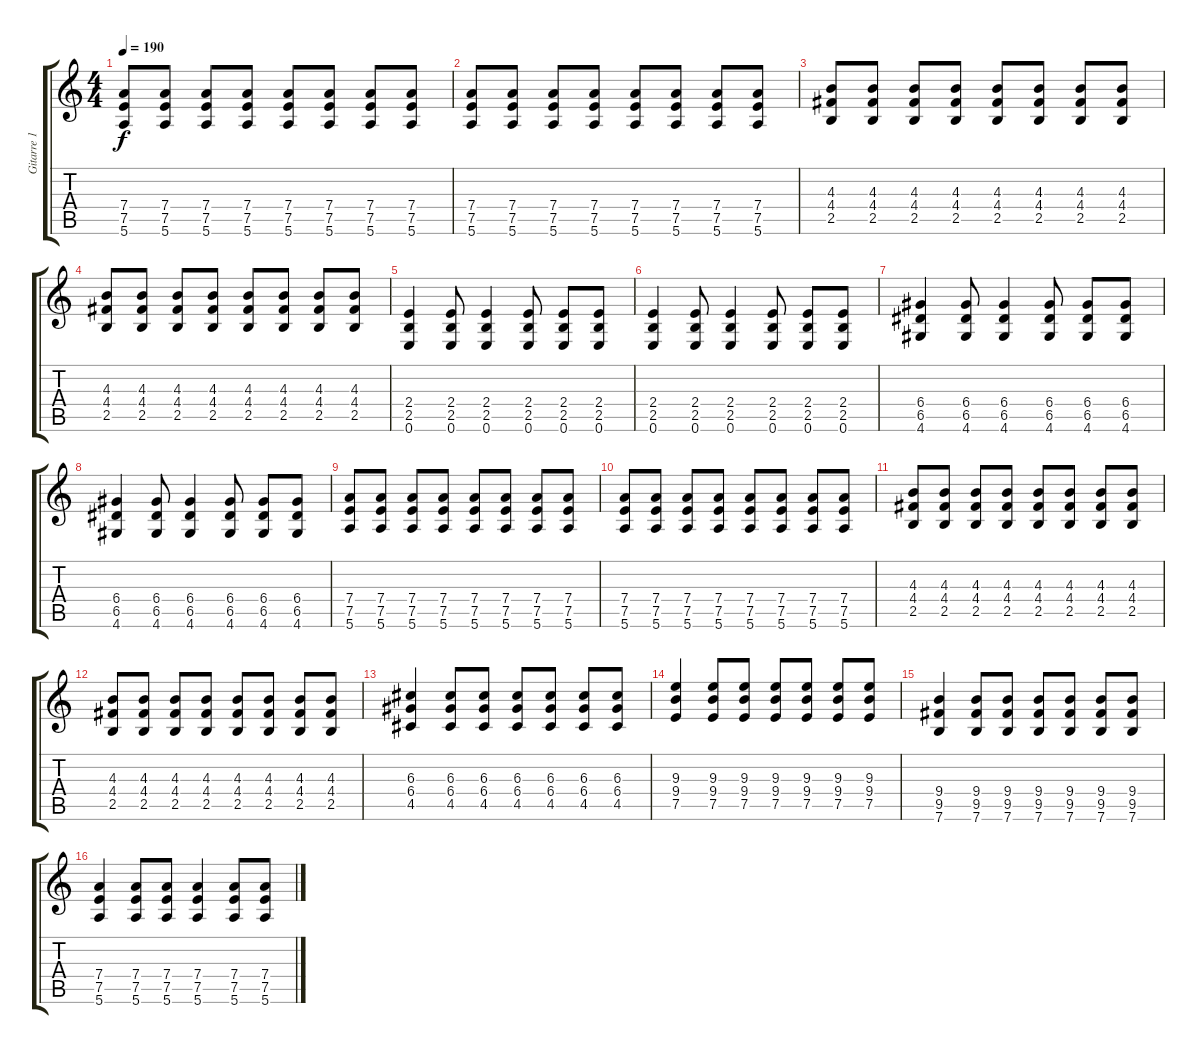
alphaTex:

\track ("Gitarre 1" "Gitarre 1") {instrument distortionguitar}
\staff {score tabs}
\tuning (E4 B3 G3 D3 A2 E2) {hide}
\ts (4 4)
\tempo 190
\clef g2
\ks c
(7.4 7.5 5.6).8{dy f} (7.4 7.5 5.6).8 (7.4 7.5 5.6).8 (7.4 7.5 5.6).8 (7.4 7.5 5.6).8 (7.4 7.5 5.6).8 (7.4 7.5 5.6).8 (7.4 7.5 5.6).8 |
(7.4 7.5 5.6).8 (7.4 7.5 5.6).8 (7.4 7.5 5.6).8 (7.4 7.5 5.6).8 (7.4 7.5 5.6).8 (7.4 7.5 5.6).8 (7.4 7.5 5.6).8 (7.4 7.5 5.6).8 |
(4.3 4.4 2.5).8 (4.3 4.4 2.5).8 (4.3 4.4 2.5).8 (4.3 4.4 2.5).8 (4.3 4.4 2.5).8 (4.3 4.4 2.5).8 (4.3 4.4 2.5).8 (4.3 4.4 2.5).8 |
(4.3 4.4 2.5).8 (4.3 4.4 2.5).8 (4.3 4.4 2.5).8 (4.3 4.4 2.5).8 (4.3 4.4 2.5).8 (4.3 4.4 2.5).8 (4.3 4.4 2.5).8 (4.3 4.4 2.5).8 |
(2.4 2.5 0.6).4 (2.4 2.5 0.6).8 (2.4 2.5 0.6).4 (2.4 2.5 0.6).8 (2.4 2.5 0.6).8 (2.4 2.5 0.6).8 |
(2.4 2.5 0.6).4 (2.4 2.5 0.6).8 (2.4 2.5 0.6).4 (2.4 2.5 0.6).8 (2.4 2.5 0.6).8 (2.4 2.5 0.6).8 |
(6.4 6.5 4.6).4 (6.4 6.5 4.6).8 (6.4 6.5 4.6).4 (6.4 6.5 4.6).8 (6.4 6.5 4.6).8 (6.4 6.5 4.6).8 |
(6.4 6.5 4.6).4 (6.4 6.5 4.6).8 (6.4 6.5 4.6).4 (6.4 6.5 4.6).8 (6.4 6.5 4.6).8 (6.4 6.5 4.6).8 |
(7.4 7.5 5.6).8 (7.4 7.5 5.6).8 (7.4 7.5 5.6).8 (7.4 7.5 5.6).8 (7.4 7.5 5.6).8 (7.4 7.5 5.6).8 (7.4 7.5 5.6).8 (7.4 7.5 5.6).8 |
(7.4 7.5 5.6).8 (7.4 7.5 5.6).8 (7.4 7.5 5.6).8 (7.4 7.5 5.6).8 (7.4 7.5 5.6).8 (7.4 7.5 5.6).8 (7.4 7.5 5.6).8 (7.4 7.5 5.6).8 |
(4.3 4.4 2.5).8 (4.3 4.4 2.5).8 (4.3 4.4 2.5).8 (4.3 4.4 2.5).8 (4.3 4.4 2.5).8 (4.3 4.4 2.5).8 (4.3 4.4 2.5).8 (4.3 4.4 2.5).8 |
(4.3 4.4 2.5).8 (4.3 4.4 2.5).8 (4.3 4.4 2.5).8 (4.3 4.4 2.5).8 (4.3 4.4 2.5).8 (4.3 4.4 2.5).8 (4.3 4.4 2.5).8 (4.3 4.4 2.5).8 |
(6.3 6.4 4.5).4 (6.3 6.4 4.5).8 (6.3 6.4 4.5).8 (6.3 6.4 4.5).8 (6.3 6.4 4.5).8 (6.3 6.4 4.5).8 (6.3 6.4 4.5).8 |
(9.3 9.4 7.5).4 (9.3 9.4 7.5).8 (9.3 9.4 7.5).8 (9.3 9.4 7.5).8 (9.3 9.4 7.5).8 (9.3 9.4 7.5).8 (9.3 9.4 7.5).8 |
(9.4 9.5 7.6).4 (9.4 9.5 7.6).8 (9.4 9.5 7.6).8 (9.4 9.5 7.6).8 (9.4 9.5 7.6).8 (9.4 9.5 7.6).8 (9.4 9.5 7.6).8 |
(7.4 7.5 5.6).4 (7.4 7.5 5.6).8 (7.4 7.5 5.6).8 (7.4 7.5 5.6).4 (7.4 7.5 5.6).8 (7.4 7.5 5.6).8
